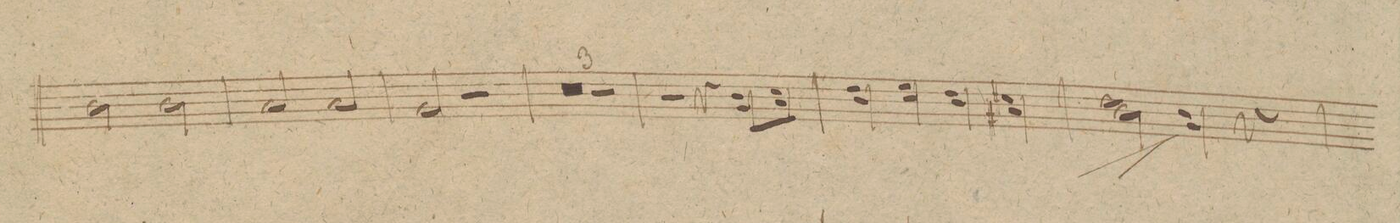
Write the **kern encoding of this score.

**kern	**dynam
*I"Alto Viola.	*
*clefC3	*
*k[f#c#g#]	*
*met(c)	*
*M4/4	*
2c#\	.
2c#\	.
=72	=72
2B/	.
2B/	.
=73	=73
2A/	.
2r	.
=74	=74
0r	.
=75	=75
=76	=76
1r	.
=77	=77
2r	.
4r	.
8c#L 8A\	.
8dJ 8B\	.
=78	=78
4e 4c#\	.
4f# 4d\	.
4e 4c#\	.
4d#X 4B#X\	.
=79	=79
2e 2c#^<\	.
4c# 4A\	.
4r	.
=80	=80
*-	*-
